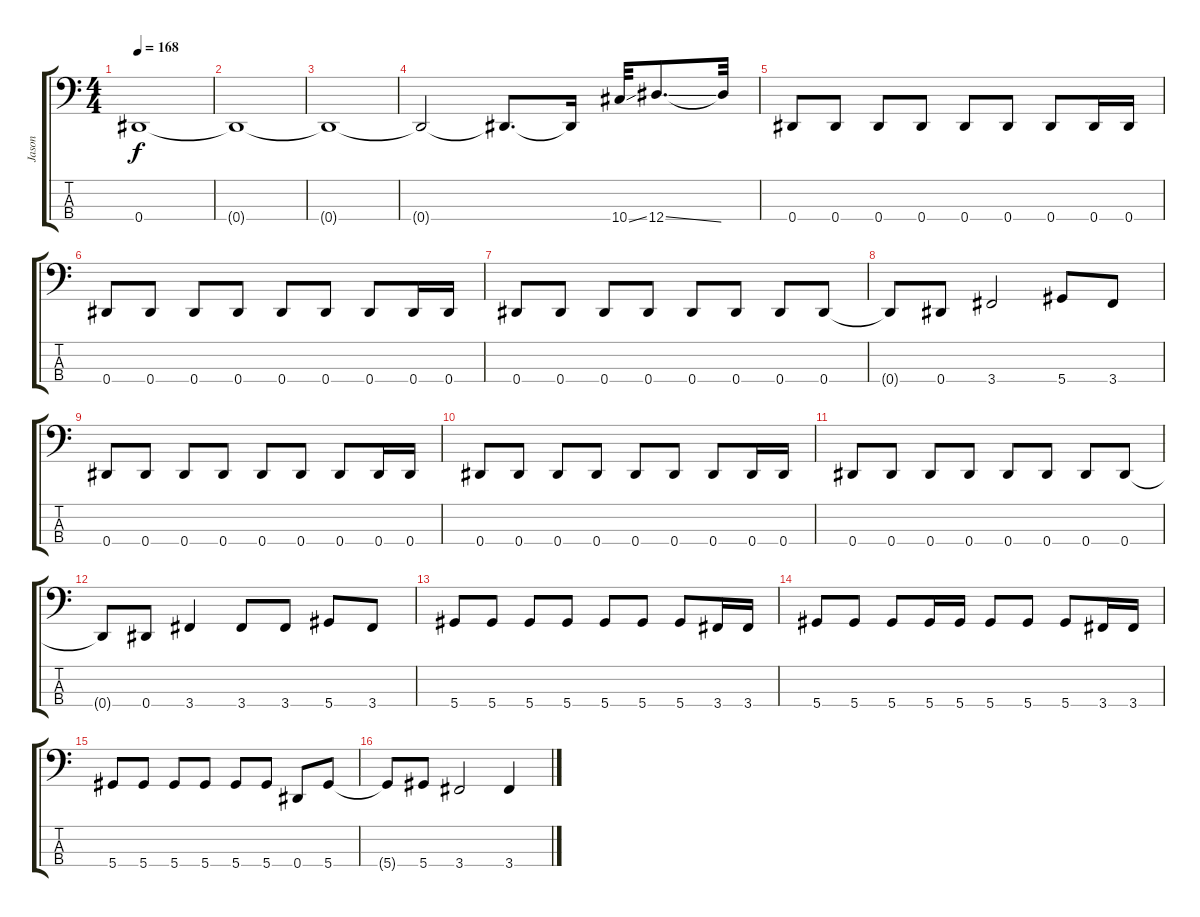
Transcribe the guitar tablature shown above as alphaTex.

\track ("Jason" "Jason") {instrument electricbassfinger}
\staff {score tabs}
\tuning (Gb2 Db2 Ab1 Eb1) {hide}
\ts (4 4)
\tempo 168
\clef f4
\ks c
0.4{t}.1{dy f} |
0.4{t}.1 |
0.4{t}.1 |
0.4{t}.2 0.4{t}.8{d} 0.4{t}.16 10.4{ss}.32 12.4{ss}.8{d} 12.4{t}.32 |
0.4.8 0.4.8 0.4.8 0.4.8 0.4.8 0.4.8 0.4.8 0.4.16 0.4.16 |
0.4.8 0.4.8 0.4.8 0.4.8 0.4.8 0.4.8 0.4.8 0.4.16 0.4.16 |
0.4.8 0.4.8 0.4.8 0.4.8 0.4.8 0.4.8 0.4.8 0.4.8 |
0.4{t}.8 0.4.8 3.4.2 5.4.8 3.4.8 |
0.4.8 0.4.8 0.4.8 0.4.8 0.4.8 0.4.8 0.4.8 0.4.16 0.4.16 |
0.4.8 0.4.8 0.4.8 0.4.8 0.4.8 0.4.8 0.4.8 0.4.16 0.4.16 |
0.4.8 0.4.8 0.4.8 0.4.8 0.4.8 0.4.8 0.4.8 0.4.8 |
0.4{t}.8 0.4.8 3.4.4 3.4.8 3.4.8 5.4.8 3.4.8 |
5.4.8 5.4.8 5.4.8 5.4.8 5.4.8 5.4.8 5.4.8 3.4.16 3.4.16 |
5.4.8 5.4.8 5.4.8 5.4.16 5.4.16 5.4.8 5.4.8 5.4.8 3.4.16 3.4.16 |
5.4.8 5.4.8 5.4.8 5.4.8 5.4.8 5.4.8 0.4.8 5.4.8 |
5.4{t}.8 5.4.8 3.4.2 3.4{ss}.4
